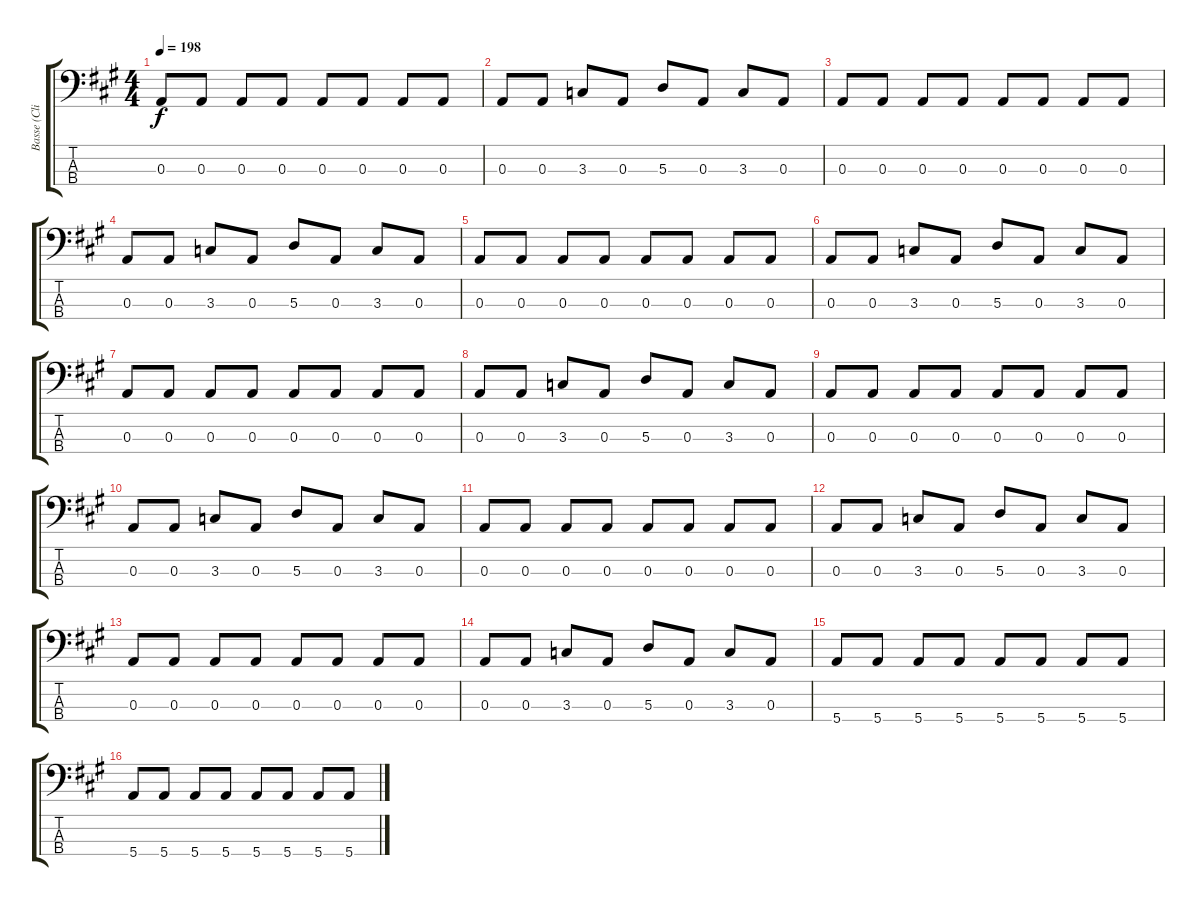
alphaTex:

\track ("Basse (Cliff Willams)" "Basse (Cli") {instrument electricbasspick}
\staff {score tabs}
\tuning (G2 D2 A1 E1) {hide}
\ts (4 4)
\tempo 198
\clef f4
\ks a
0.3.8{dy f} 0.3.8 0.3.8 0.3.8 0.3.8 0.3.8 0.3.8 0.3.8 |
0.3.8 0.3.8 3.3.8 0.3.8 5.3.8 0.3.8 3.3.8 0.3.8 |
0.3.8 0.3.8 0.3.8 0.3.8 0.3.8 0.3.8 0.3.8 0.3.8 |
0.3.8 0.3.8 3.3.8 0.3.8 5.3.8 0.3.8 3.3.8 0.3.8 |
0.3.8 0.3.8 0.3.8 0.3.8 0.3.8 0.3.8 0.3.8 0.3.8 |
0.3.8 0.3.8 3.3.8 0.3.8 5.3.8 0.3.8 3.3.8 0.3.8 |
0.3.8 0.3.8 0.3.8 0.3.8 0.3.8 0.3.8 0.3.8 0.3.8 |
0.3.8 0.3.8 3.3.8 0.3.8 5.3.8 0.3.8 3.3.8 0.3.8 |
0.3.8 0.3.8 0.3.8 0.3.8 0.3.8 0.3.8 0.3.8 0.3.8 |
0.3.8 0.3.8 3.3.8 0.3.8 5.3.8 0.3.8 3.3.8 0.3.8 |
0.3.8 0.3.8 0.3.8 0.3.8 0.3.8 0.3.8 0.3.8 0.3.8 |
0.3.8 0.3.8 3.3.8 0.3.8 5.3.8 0.3.8 3.3.8 0.3.8 |
0.3.8 0.3.8 0.3.8 0.3.8 0.3.8 0.3.8 0.3.8 0.3.8 |
0.3.8 0.3.8 3.3.8 0.3.8 5.3.8 0.3.8 3.3.8 0.3.8 |
5.4.8 5.4.8 5.4.8 5.4.8 5.4.8 5.4.8 5.4.8 5.4.8 |
5.4.8 5.4.8 5.4.8 5.4.8 5.4.8 5.4.8 5.4.8 5.4.8
